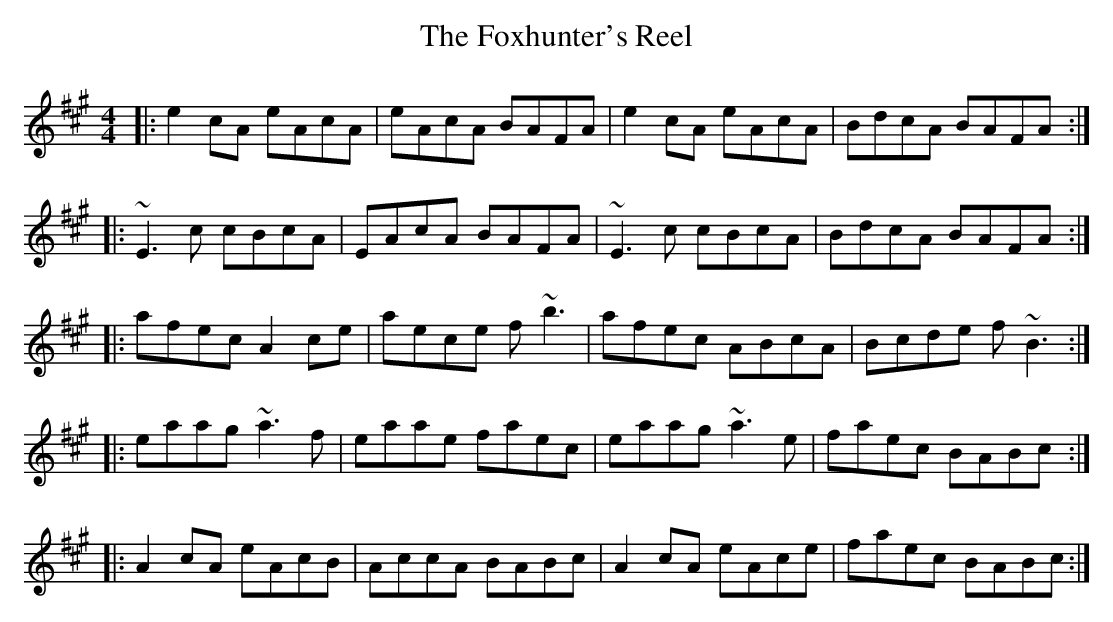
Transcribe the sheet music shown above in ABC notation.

X:1
T:Foxhunter's Reel, The
M:4/4
L:1/8
K:A
|:e2cA eAcA|eAcA BAFA|e2cA eAcA|BdcA BAFA:|
!|:~E3c cBcA|EAcA BAFA|~E3c cBcA|BdcA BAFA:|
!|:afec A2ce|aece f~b3|afec ABcA|Bcde f~B3:|
!|:eaag ~a3f|eaae faec|eaag ~a3e|faec BABc:|
!|:A2cA eAcB|AccA BABc|A2cA eAce|faec BABc:|
